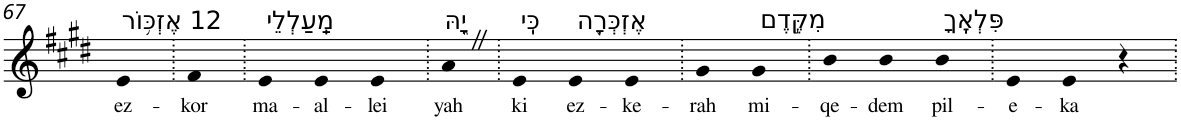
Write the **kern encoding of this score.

**kern	**text
*part1	*part1
*staff1	*staff1
*I"Piano	*
*I'Pno	*
!!LO:PB:g=z
*clefG2	*
*k[f#c#g#d#]	*
*E:	*
=67	=67
!LO:TX:a:t=12 אֶזְכּ֥וֹר	!
!	!LO:LY:b
4e	ez-
=68.	=68.
!	!LO:LY:b
4f#	-kor
=69.	=69.
!LO:TX:a:t=מַֽעַלְלֵי	!
!	!LO:LY:b
4e	ma-
!	!LO:LY:b
4e	-al-
!	!LO:LY:b
4e	-lei
=70.	=70.
!LO:TX:a:t=יָ֑הּ	!
!	!LO:LY:b
4aZ	yah
=71.	=71.
!LO:TX:a:t=כִּֽי	!
!	!LO:LY:b
4e	ki
!LO:TX:a:t=אֶזְכְּרָ֖ה	!
!	!LO:LY:b
4e	ez-
!	!LO:LY:b
4e	-ke-
=72.	=72.
!	!LO:LY:b
4g#	-rah
!LO:TX:a:t=מִקֶּ֣דֶם	!
!	!LO:LY:b
4g#	mi-
=73.	=73.
!	!LO:LY:b
4b	-qe-
!	!LO:LY:b
4b	-dem
!LO:TX:a:t=פִּלְאֶֽךָ	!
!	!LO:LY:b
4b	pil-
=74.	=74.
!	!LO:LY:b
4e	-e-
!	!LO:LY:b
4e	-ka
4r	.
=.	=.
*-	*-
